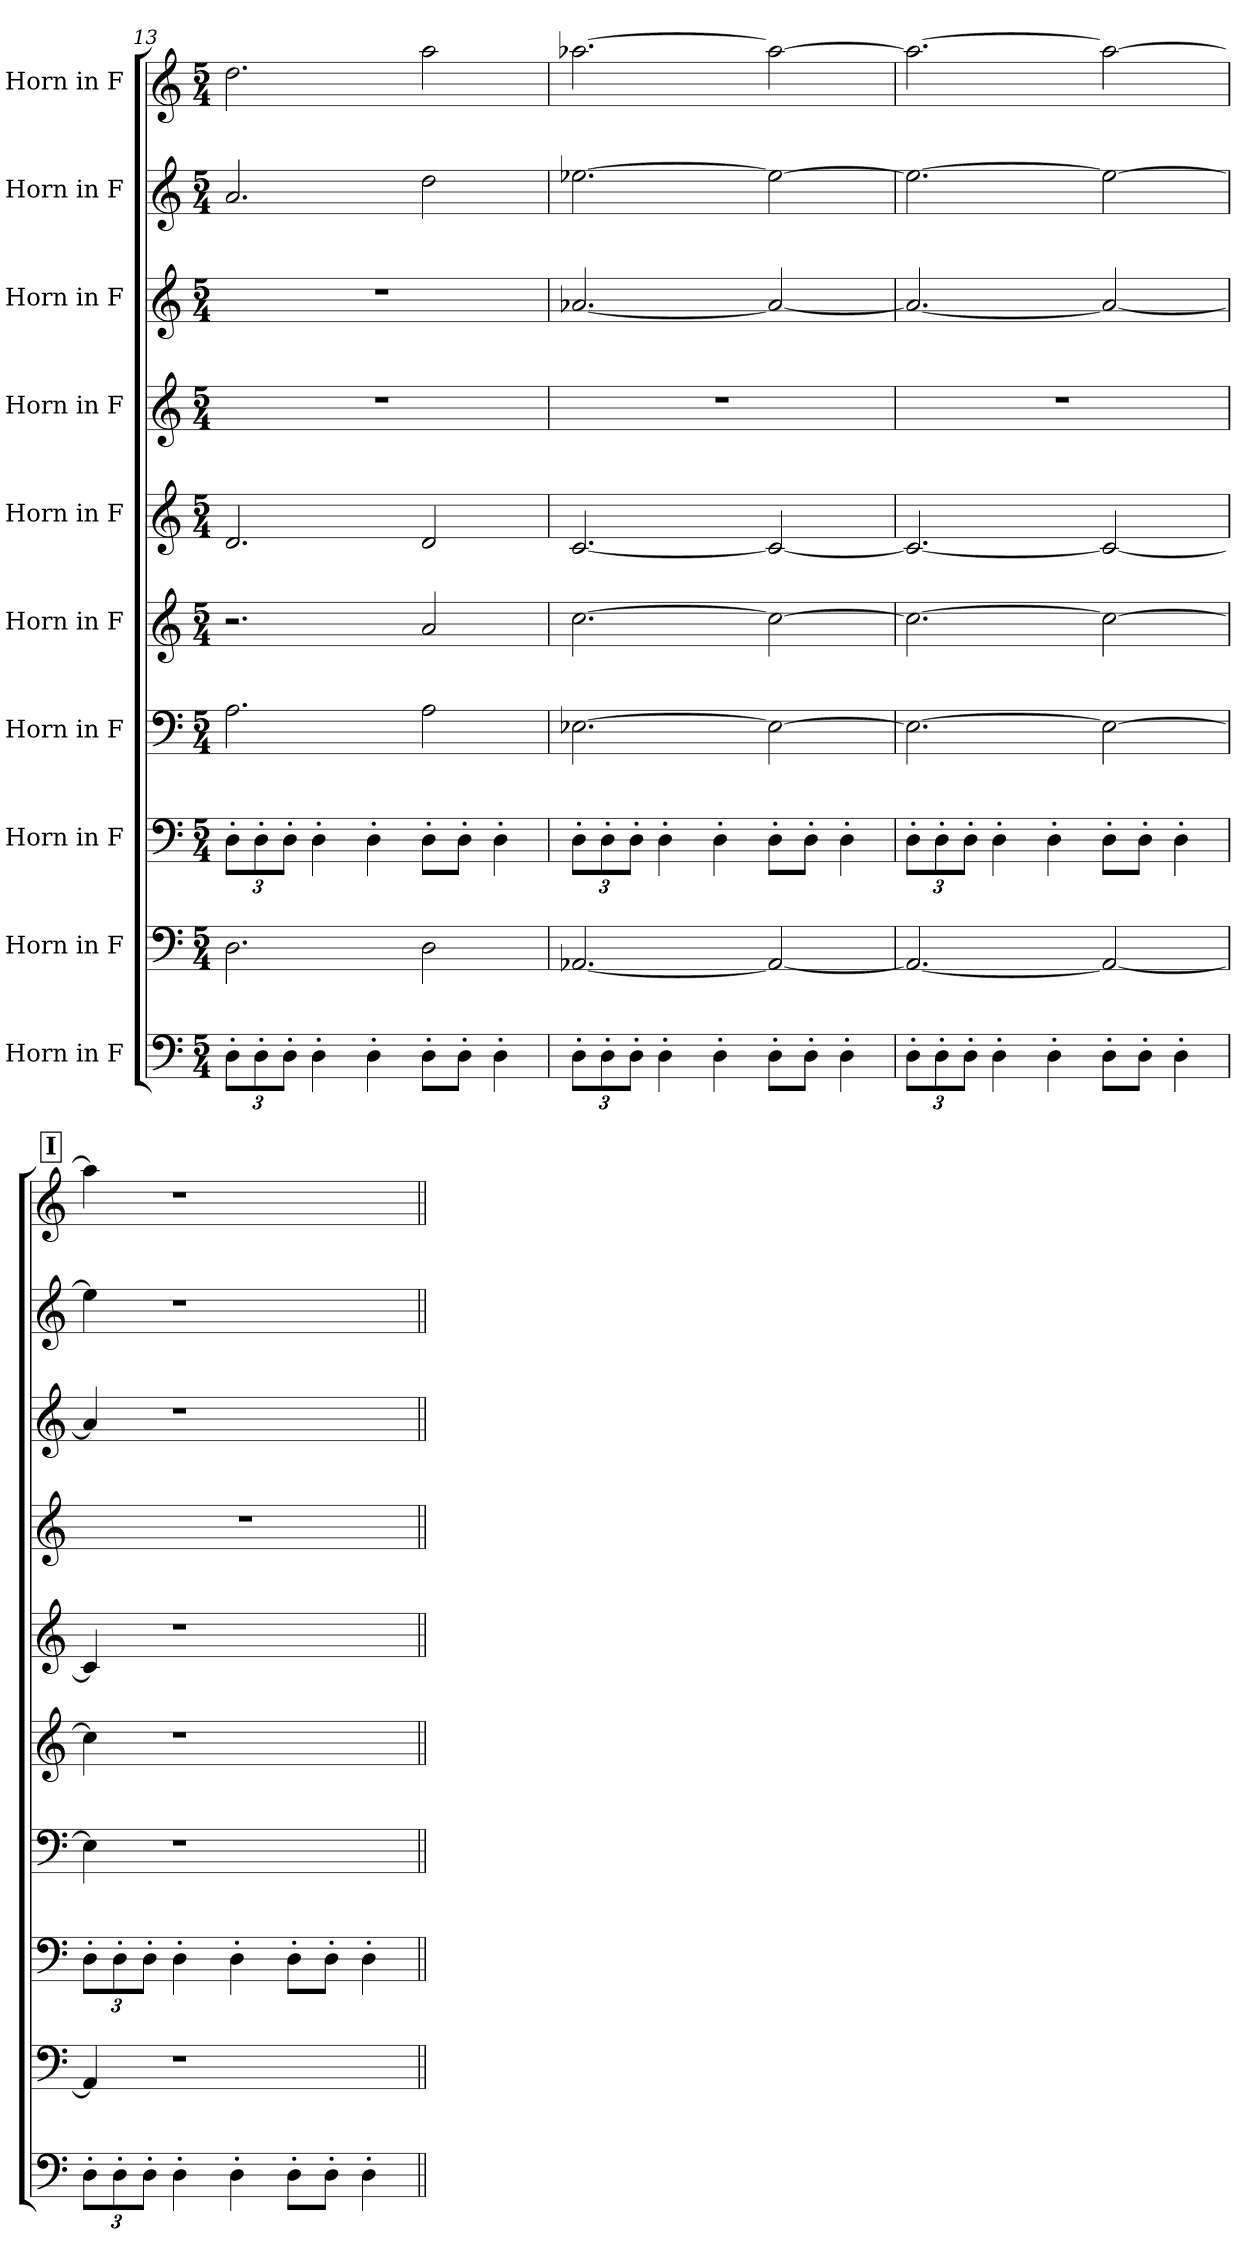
**kern	**kern	**kern	**kern	**kern	**kern	**kern	**kern	**kern	**kern
*part10	*part9	*part8	*part7	*part6	*part5	*part4	*part3	*part2	*part1
*staff10	*staff9	*staff8	*staff7	*staff6	*staff5	*staff4	*staff3	*staff2	*staff1
*I"Horn in F	*I"Horn in F	*I"Horn in F	*I"Horn in F	*I"Horn in F	*I"Horn in F	*I"Horn in F	*I"Horn in F	*I"Horn in F	*I"Horn in F
*clefF4	*clefF4	*clefF4	*clefF4	*clefG2	*clefG2	*clefG2	*clefG2	*clefG2	*clefG2
*ITrd4c7	*ITrd4c7	*ITrd4c7	*ITrd4c7	*ITrd4c7	*ITrd4c7	*ITrd4c7	*ITrd4c7	*ITrd4c7	*ITrd4c7
*k[b-]	*k[b-]	*k[b-]	*k[b-]	*k[b-]	*k[b-]	*k[b-]	*k[b-]	*k[b-]	*k[b-]
*M5/4	*M5/4	*M5/4	*M5/4	*M5/4	*M5/4	*M5/4	*M5/4	*M5/4	*M5/4
*Xbrackettup	*	*Xbrackettup	*	*	*	*	*	*	*
=13	=13	=13	=13	=13	=13	=13	=13	=13	=13
12GG'\L	2.GG\	12GG'\L	2.D\	2.r	2.G/	4%5r	4%5r	2.d/	2.g\
12GG'\	.	12GG'\	.	.	.	.	.	.	.
12GG'\J	.	12GG'\J	.	.	.	.	.	.	.
4GG'\	.	4GG'\	.	.	.	.	.	.	.
4GG'\	.	4GG'\	.	.	.	.	.	.	.
8GG'\L	2GG\	8GG'\L	2D\	2d/	2G/	.	.	2g\	2dd\
8GG'\J	.	8GG'\J	.	.	.	.	.	.	.
4GG'\	.	4GG'\	.	.	.	.	.	.	.
=14	=14	=14	=14	=14	=14	=14	=14	=14	=14
12GG'\L	[2.DD-X/	12GG'\L	[2.AA-X\	[2.f\	[2.F/	4%5r	[2.d-X/	[2.a-X\	[2.dd-X\
12GG'\	.	12GG'\	.	.	.	.	.	.	.
12GG'\J	.	12GG'\J	.	.	.	.	.	.	.
4GG'\	.	4GG'\	.	.	.	.	.	.	.
4GG'\	.	4GG'\	.	.	.	.	.	.	.
8GG'\L	2DD-/_	8GG'\L	2AA-\_	2f\_	2F/_	.	2d-/_	2a-\_	2dd-\_
8GG'\J	.	8GG'\J	.	.	.	.	.	.	.
4GG'\	.	4GG'\	.	.	.	.	.	.	.
=15	=15	=15	=15	=15	=15	=15	=15	=15	=15
12GG'\L	2.DD-/_	12GG'\L	2.AA-\_	2.f\_	2.F/_	4%5r	2.d-/_	2.a-\_	2.dd-\_
12GG'\	.	12GG'\	.	.	.	.	.	.	.
12GG'\J	.	12GG'\J	.	.	.	.	.	.	.
4GG'\	.	4GG'\	.	.	.	.	.	.	.
4GG'\	.	4GG'\	.	.	.	.	.	.	.
8GG'\L	2DD-/_	8GG'\L	2AA-\_	2f\_	2F/_	.	2d-/_	2a-\_	2dd-\_
8GG'\J	.	8GG'\J	.	.	.	.	.	.	.
4GG'\	.	4GG'\	.	.	.	.	.	.	.
!!LO:REH:place=s1:a:B:fs=14:t=I
=16	=16	=16	=16	=16	=16	=16	=16	=16	=16
12GG'\L	4DD-/]	12GG'\L	4AA-\]	4f\]	4F/]	4%5r	4d-/]	4a-\]	4dd-\]
12GG'\	.	12GG'\	.	.	.	.	.	.	.
12GG'\J	.	12GG'\J	.	.	.	.	.	.	.
4GG'\	1r	4GG'\	1r	1r	1r	.	1r	1r	1r
4GG'\	.	4GG'\	.	.	.	.	.	.	.
8GG'\L	.	8GG'\L	.	.	.	.	.	.	.
8GG'\J	.	8GG'\J	.	.	.	.	.	.	.
4GG'\	.	4GG'\	.	.	.	.	.	.	.
=||	=||	=||	=||	=||	=||	=||	=||	=||	=||
*-	*-	*-	*-	*-	*-	*-	*-	*-	*-
